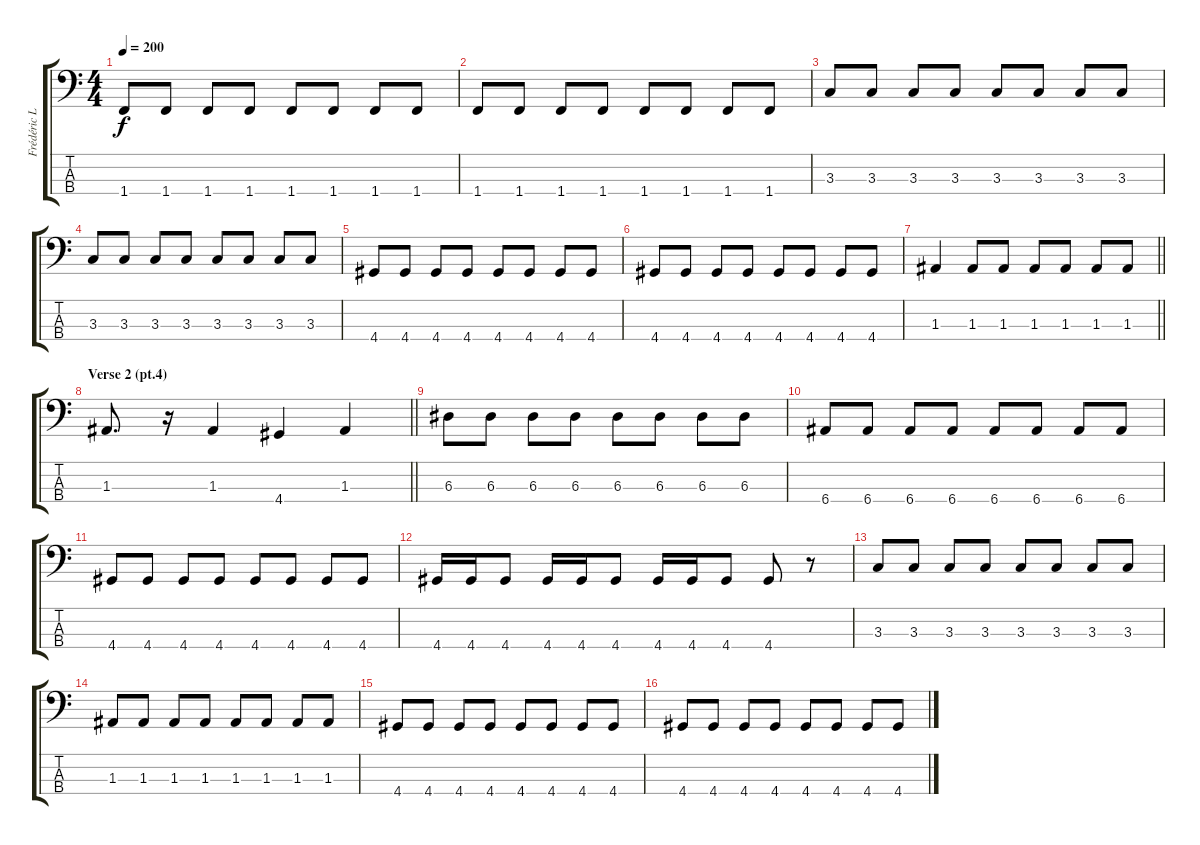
\track ("Frédéric Leclercq (Bass)" "Frédéric L") {instrument electricbassfinger}
\staff {score tabs}
\tuning (G2 D2 A1 E1) {hide}
\ts (4 4)
\tempo 200
\clef f4
\ks aminor
1.4.8{dy f} 1.4.8 1.4.8 1.4.8 1.4.8 1.4.8 1.4.8 1.4.8 |
1.4.8 1.4.8 1.4.8 1.4.8 1.4.8 1.4.8 1.4.8 1.4.8 |
3.3.8 3.3.8 3.3.8 3.3.8 3.3.8 3.3.8 3.3.8 3.3.8 |
3.3.8 3.3.8 3.3.8 3.3.8 3.3.8 3.3.8 3.3.8 3.3.8 |
4.4.8 4.4.8 4.4.8 4.4.8 4.4.8 4.4.8 4.4.8 4.4.8 |
4.4.8 4.4.8 4.4.8 4.4.8 4.4.8 4.4.8 4.4.8 4.4.8 |
\barLineRight lightlight
1.3.4 1.3.8 1.3.8 1.3.8 1.3.8 1.3.8 1.3.8 |
\section ("" "Verse 2 (pt.4)")
\barLineRight lightlight
1.3.8{d} r.16 1.3.4 4.4.4 1.3.4 |
6.3.8 6.3.8 6.3.8 6.3.8 6.3.8 6.3.8 6.3.8 6.3.8 |
6.4.8 6.4.8 6.4.8 6.4.8 6.4.8 6.4.8 6.4.8 6.4.8 |
4.4.8 4.4.8 4.4.8 4.4.8 4.4.8 4.4.8 4.4.8 4.4.8 |
4.4.16 4.4.16 4.4.8 4.4.16 4.4.16 4.4.8 4.4.16 4.4.16 4.4.8 4.4.8 r.8 |
3.3.8 3.3.8 3.3.8 3.3.8 3.3.8 3.3.8 3.3.8 3.3.8 |
1.3.8 1.3.8 1.3.8 1.3.8 1.3.8 1.3.8 1.3.8 1.3.8 |
4.4.8 4.4.8 4.4.8 4.4.8 4.4.8 4.4.8 4.4.8 4.4.8 |
4.4.8 4.4.8 4.4.8 4.4.8 4.4.8 4.4.8 4.4.8 4.4.8
